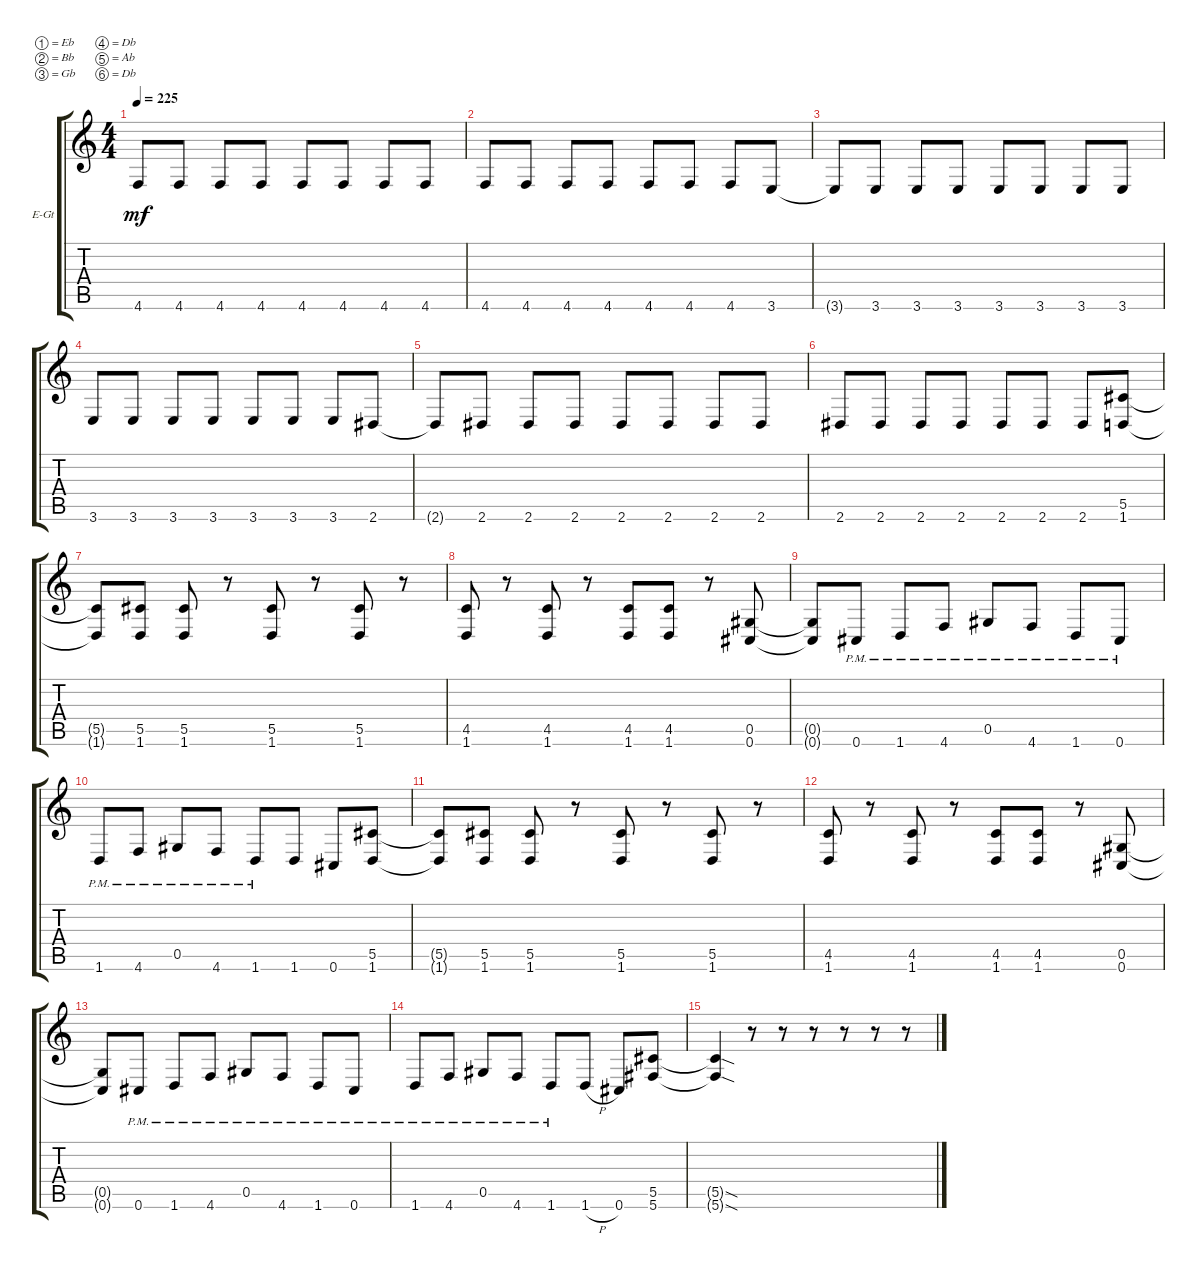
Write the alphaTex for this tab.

\bracketExtendMode groupsimilarinstruments
\firstSystemTrackNameOrientation horizontal
\otherSystemsTrackNameOrientation horizontal
\track ("left" "E-Gt") {instrument distortionguitar}
\staff {score tabs}
\tuning (Eb4 Bb3 Gb3 Db3 Ab2 Db2)
\ts (4 4)
\tempo 225
\clef g2
\ks c
4.6{t}.8{dy mf} 4.6.8 4.6.8 4.6.8 4.6.8 4.6.8 4.6.8 4.6.8 |
4.6.8 4.6.8 4.6.8 4.6.8 4.6.8 4.6.8 4.6.8 3.6.8 |
3.6{t}.8 3.6.8 3.6.8 3.6.8 3.6.8 3.6.8 3.6.8 3.6.8 |
3.6.8 3.6.8 3.6.8 3.6.8 3.6.8 3.6.8 3.6.8 2.6.8 |
2.6{t}.8 2.6.8 2.6.8 2.6.8 2.6.8 2.6.8 2.6.8 2.6.8 |
2.6.8 2.6.8 2.6.8 2.6.8 2.6.8 2.6.8 2.6.8 (5.5 1.6).8 |
(5.5{t} 1.6{t}).8 (5.5 1.6).8 (5.5 1.6).8 r.8 (5.5 1.6).8 r.8 (5.5 1.6).8 r.8 |
(4.5 1.6).8 r.8 (4.5 1.6).8 r.8 (4.5 1.6).8 (4.5 1.6).8 r.8 (0.6 0.5).8 |
(0.5{t} 0.6{t}).8 0.6{pm}.8 1.6{pm}.8 4.6{pm}.8 0.5{pm}.8 4.6{pm}.8 1.6{pm}.8 0.6{pm}.8 |
1.6{pm}.8 4.6{pm}.8 0.5{pm}.8 4.6{pm}.8 1.6{pm}.8 1.6.8 0.6.8 (1.6 5.5).8 |
(5.5{t} 1.6{t}).8 (5.5 1.6).8 (5.5 1.6).8 r.8 (5.5 1.6).8 r.8 (5.5 1.6).8 r.8 |
(4.5 1.6).8 r.8 (4.5 1.6).8 r.8 (4.5 1.6).8 (4.5 1.6).8 r.8 (0.6 0.5).8 |
(0.6{t} 0.5{t}).8 0.6{pm}.8 1.6{pm}.8 4.6{pm}.8 0.5{pm}.8 4.6{pm}.8 1.6{pm}.8 0.6{pm}.8 |
1.6{pm}.8 4.6{pm}.8 0.5{pm}.8 4.6{pm}.8 1.6{pm}.8 1.6{h}.8 0.6.8 (5.6 5.5).8 |
(5.6{sod t} 5.5{sod t}).4 r.8 r.8 r.8 r.8 r.8 r.8
